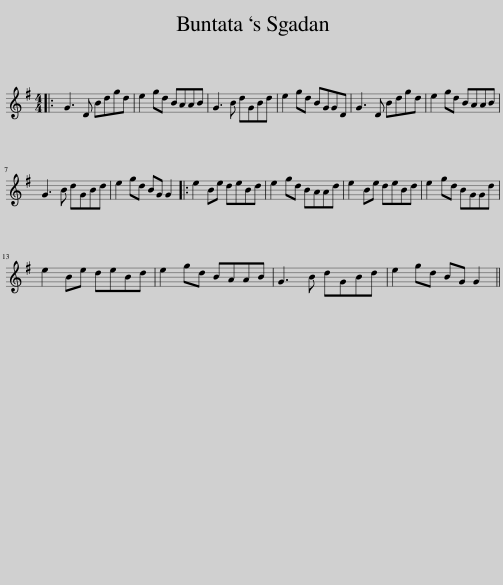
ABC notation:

X:1
L:1/8
M:4/4
I:linebreak $
K:G
V:1 treble
V:1
|: G3 D Bdgd | e2 gd BAAB | G3 B dGBd | e2 gd BGGD | G3 D Bdgd | %5
 e2 gd BAAB |$ G3 B dGBd | e2 gd BG G2 |: e2 Be deBd | e2 gd BAAd | %10
 e2 Be deBd | e2 gd BGGd |$ e2 Be deBd | e2 gd BAAB | G3 B dGBd | %15
 e2 gd BG G2 || %16
